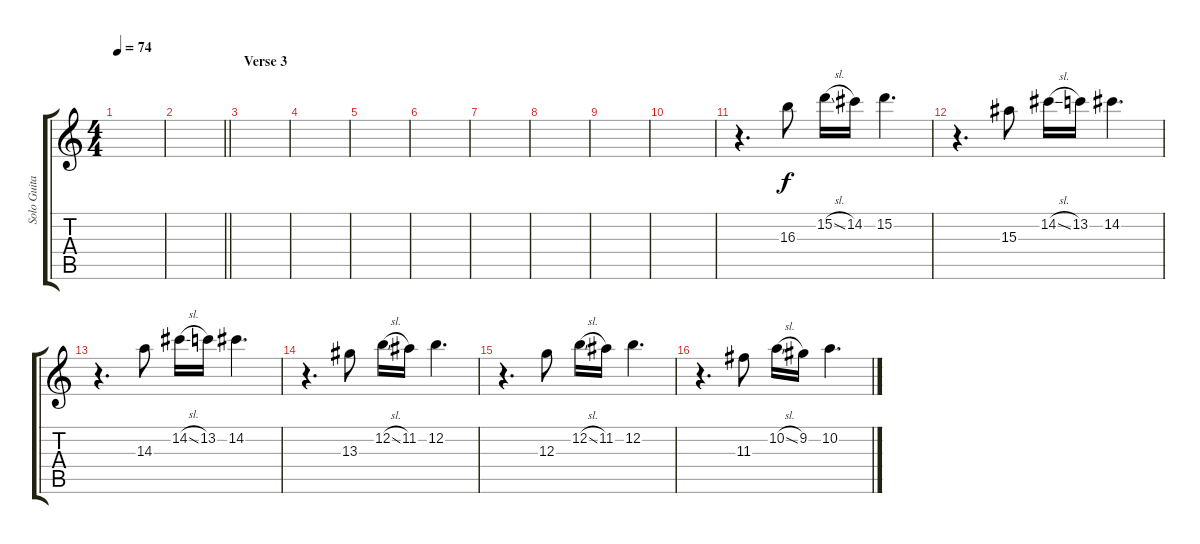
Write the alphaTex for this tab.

\track ("Solo Guitar #2" "Solo Guita") {instrument distortionguitar}
\staff {score tabs}
\tuning (E4 B3 G3 D3 A2 E2) {hide}
\ts (4 4)
\tempo 74
\clef g2
\ks c
|
\barLineRight lightlight
|
\section ("" "Verse 3")
|
|
|
|
|
|
|
|
r.4{d volume 12} 16.3.8 15.2{sl}.16 14.2.16 15.2.4{d} |
r.4{d} 15.3.8 14.2{sl}.16 13.2.16 14.2.4{d} |
r.4{d} 14.3.8 14.2{sl}.16 13.2.16 14.2.4{d} |
r.4{d} 13.3.8 12.2{sl}.16 11.2.16 12.2.4{d} |
r.4{d} 12.3.8 12.2{sl}.16 11.2.16 12.2.4{d} |
r.4{d} 11.3.8 10.2{sl}.16 9.2.16 10.2.4{d}
